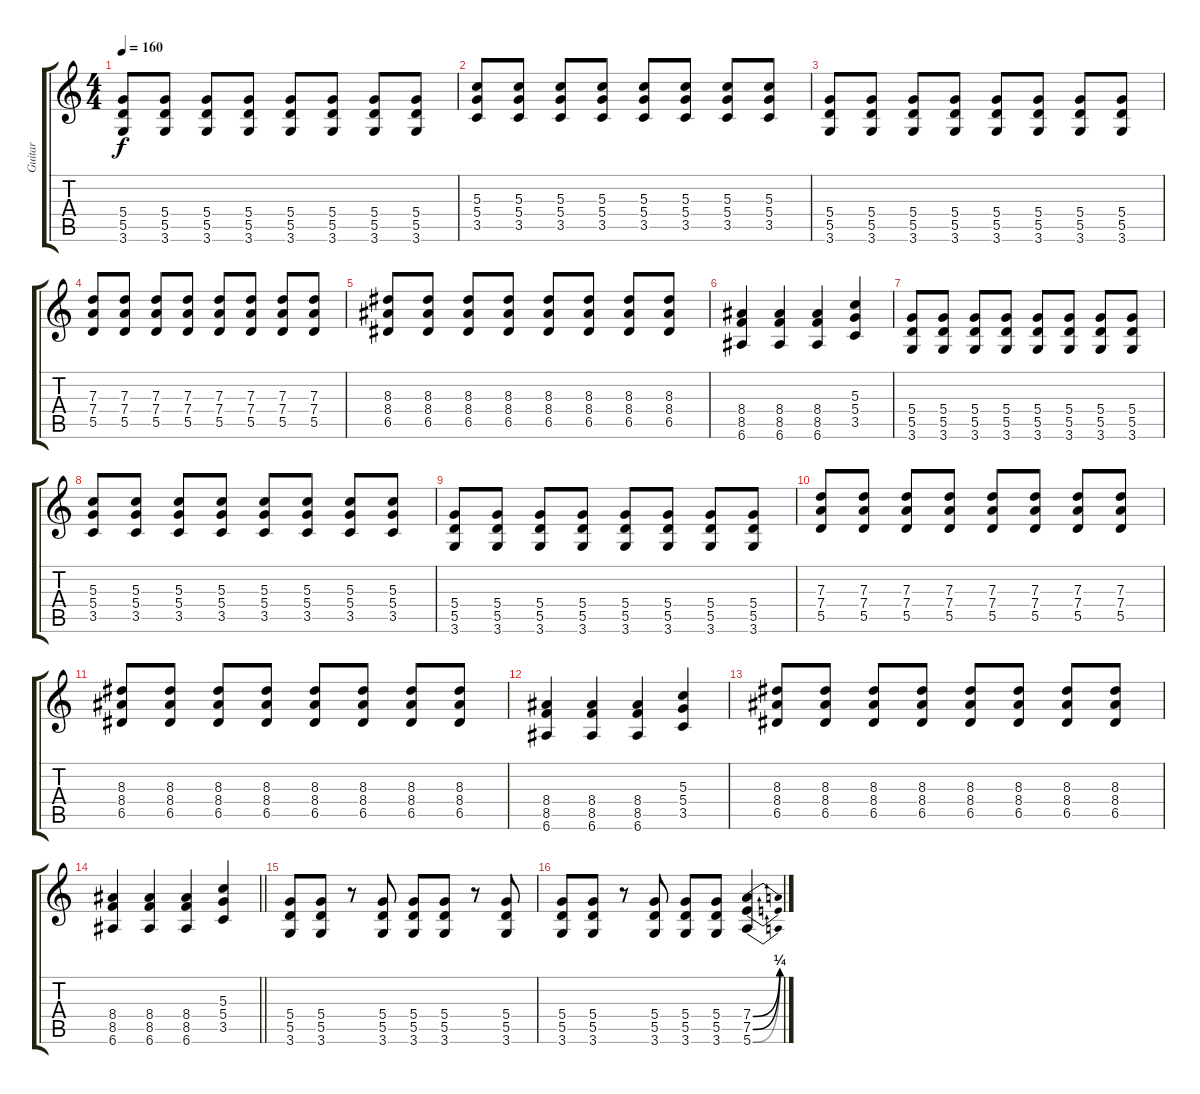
\track ("Guitar" "Guitar") {instrument overdrivenguitar}
\staff {score tabs}
\tuning (E4 B3 G3 D3 A2 E2) {hide}
\ts (4 4)
\tempo 160
\clef g2
\ks c
(5.4 5.5 3.6).8{dy f} (5.4 5.5 3.6).8 (5.4 5.5 3.6).8 (5.4 5.5 3.6).8 (5.4 5.5 3.6).8 (5.4 5.5 3.6).8 (5.4 5.5 3.6).8 (5.4 5.5 3.6).8 |
(5.3 5.4 3.5).8 (5.3 5.4 3.5).8 (5.3 5.4 3.5).8 (5.3 5.4 3.5).8 (5.3 5.4 3.5).8 (5.3 5.4 3.5).8 (5.3 5.4 3.5).8 (5.3 5.4 3.5).8 |
(5.4 5.5 3.6).8 (5.4 5.5 3.6).8 (5.4 5.5 3.6).8 (5.4 5.5 3.6).8 (5.4 5.5 3.6).8 (5.4 5.5 3.6).8 (5.4 5.5 3.6).8 (5.4 5.5 3.6).8 |
(7.3 7.4 5.5).8 (7.3 7.4 5.5).8 (7.3 7.4 5.5).8 (7.3 7.4 5.5).8 (7.3 7.4 5.5).8 (7.3 7.4 5.5).8 (7.3 7.4 5.5).8 (7.3 7.4 5.5).8 |
(8.3 8.4 6.5).8 (8.3 8.4 6.5).8 (8.3 8.4 6.5).8 (8.3 8.4 6.5).8 (8.3 8.4 6.5).8 (8.3 8.4 6.5).8 (8.3 8.4 6.5).8 (8.3 8.4 6.5).8 |
(8.4 8.5 6.6).4 (8.4 8.5 6.6).4 (8.4 8.5 6.6).4 (5.3 5.4 3.5).4 |
(5.4 5.5 3.6).8 (5.4 5.5 3.6).8 (5.4 5.5 3.6).8 (5.4 5.5 3.6).8 (5.4 5.5 3.6).8 (5.4 5.5 3.6).8 (5.4 5.5 3.6).8 (5.4 5.5 3.6).8 |
(5.3 5.4 3.5).8 (5.3 5.4 3.5).8 (5.3 5.4 3.5).8 (5.3 5.4 3.5).8 (5.3 5.4 3.5).8 (5.3 5.4 3.5).8 (5.3 5.4 3.5).8 (5.3 5.4 3.5).8 |
(5.4 5.5 3.6).8 (5.4 5.5 3.6).8 (5.4 5.5 3.6).8 (5.4 5.5 3.6).8 (5.4 5.5 3.6).8 (5.4 5.5 3.6).8 (5.4 5.5 3.6).8 (5.4 5.5 3.6).8 |
(7.3 7.4 5.5).8 (7.3 7.4 5.5).8 (7.3 7.4 5.5).8 (7.3 7.4 5.5).8 (7.3 7.4 5.5).8 (7.3 7.4 5.5).8 (7.3 7.4 5.5).8 (7.3 7.4 5.5).8 |
(8.3 8.4 6.5).8 (8.3 8.4 6.5).8 (8.3 8.4 6.5).8 (8.3 8.4 6.5).8 (8.3 8.4 6.5).8 (8.3 8.4 6.5).8 (8.3 8.4 6.5).8 (8.3 8.4 6.5).8 |
(8.4 8.5 6.6).4 (8.4 8.5 6.6).4 (8.4 8.5 6.6).4 (5.3 5.4 3.5).4 |
(8.3 8.4 6.5).8 (8.3 8.4 6.5).8 (8.3 8.4 6.5).8 (8.3 8.4 6.5).8 (8.3 8.4 6.5).8 (8.3 8.4 6.5).8 (8.3 8.4 6.5).8 (8.3 8.4 6.5).8 |
\barLineRight lightlight
(8.4 8.5 6.6).4 (8.4 8.5 6.6).4 (8.4 8.5 6.6).4 (5.3 5.4 3.5).4 |
(5.4 5.5 3.6).8 (5.4 5.5 3.6).8 r.8 (5.4 5.5 3.6).8 (5.4 5.5 3.6).8 (5.4 5.5 3.6).8 r.8 (5.4 5.5 3.6).8 |
(5.4 5.5 3.6).8 (5.4 5.5 3.6).8 r.8 (5.4 5.5 3.6).8 (5.4 5.5 3.6).8 (5.4 5.5 3.6).8 (7.4{be (bend 0 0 60 1)} 7.5{be (bend 0 0 60 1)} 5.6{be (bend 0 0 60 1)}).4
